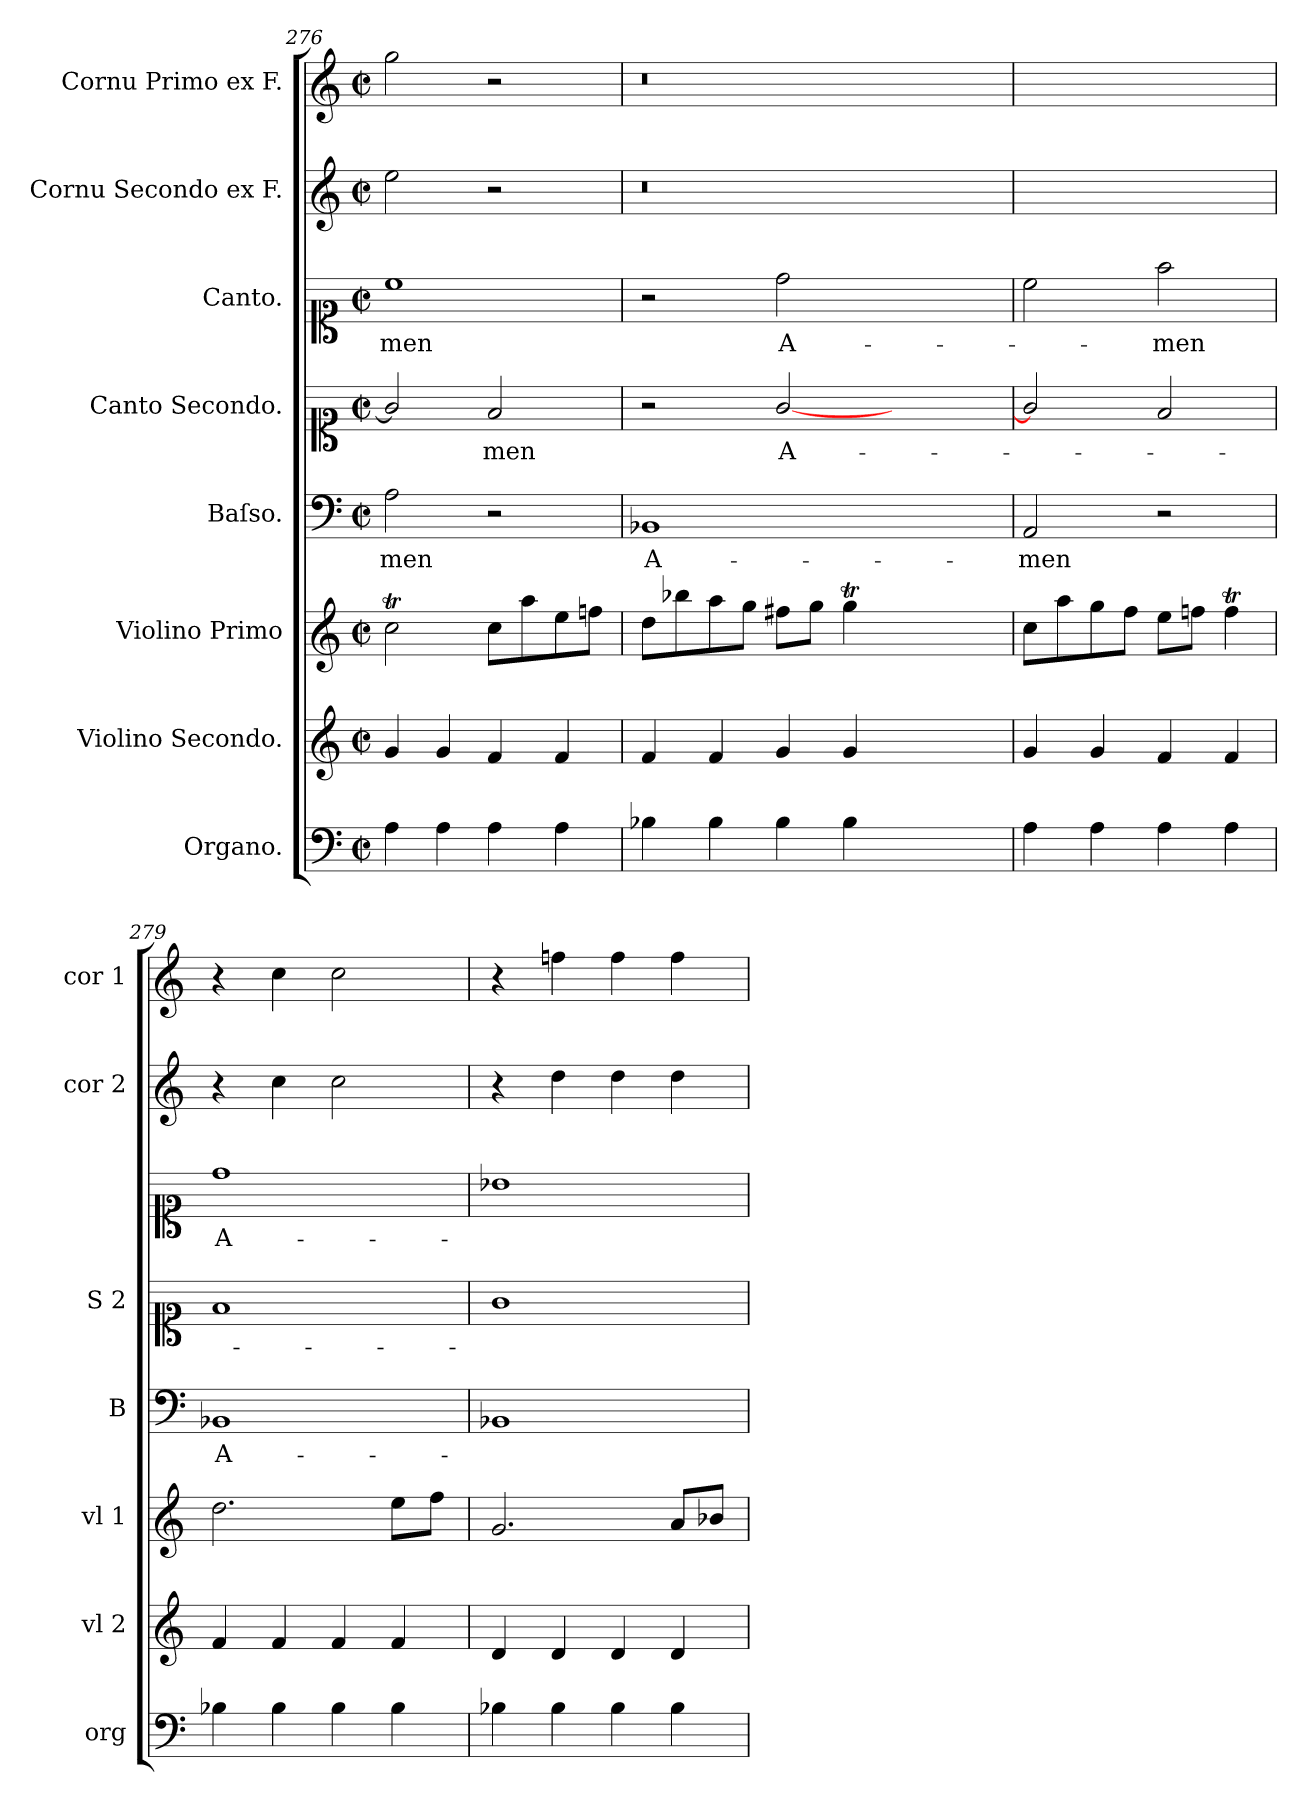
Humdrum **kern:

**kern	**kern	**kern	**kern	**text	**kern	**text	**kern	**text	**kern	**kern
*part8	*part7	*part6	*part5	*part5	*part4	*part4	*part3	*part3	*part2	*part1
*staff8	*staff7	*staff6	*staff5	*staff5	*staff4	*staff4	*staff3	*staff3	*staff2	*staff1
*I"Organo.	*I"Violino Secondo.	*I"Violino Primo	*I"Baſso.	*	*I"Canto Secondo.	*	*I"Canto.	*	*I"Cornu Secondo ex F.	*I"Cornu Primo ex F.
*I'org	*I'vl 2	*I'vl 1	*I'B	*	*I'S 2	*	*	*	*I'cor 2	*I'cor 1
*clefF4	*clefG2	*clefG2	*clefF4	*	*clefC1	*	*clefC1	*	*clefG2	*clefG2
*	*	*	*	*	*	*	*	*	*ITrd4c7	*ITrd4c7
*M2/2	*M2/2	*M2/2	*M2/2	*	*M2/2	*	*M2/2	*	*M2/2	*M2/2
*met(c|)	*met(c|)	*met(c|)	*met(c|)	*	*met(c|)	*	*met(c|)	*	*met(c|)	*met(c|)
=276	=276	=276	=276	=276	=276	=276	=276	=276	=276	=276
4A\	4g/	2ccT\	2A\	-men	2g/]	.	1cc\	-men	2a\	2cc\
4A\	4g/	.	.	.	.	.	.	.	.	.
4A\	4f/	8cc\L	2r	.	2f/	-men	.	.	2r	2r
.	.	8aa\	.	.	.	.	.	.	.	.
4A\	4f/	8ee\	.	.	.	.	.	.	.	.
.	.	8ffn\J	.	.	.	.	.	.	.	.
=277	=277	=277	=277	=277	=277	=277	=277	=277	=277	=277
4B-\	4f/	8dd\L	1BB-/	A-	2r	.	2r	.	0r	0r
.	.	8bb-\	.	.	.	.	.	.	.	.
4B-\	4f/	8aa\	.	.	.	.	.	.	.	.
.	.	8gg\J	.	.	.	.	.	.	.	.
4B-\	4g/	8ff#X\L	.	.	[2g/	A-	2dd\	A-	.	.
.	.	8gg\J	.	.	.	.	.	.	.	.
4B-\	4g/	4ggT\	.	.	.	.	.	.	.	.
1ryy	1ryy	1ryy	1ryy	.	1ryy	.	1ryy	.	.	.
=278	=278	=278	=278	=278	=278	=278	=278	=278	=278	=278
4A\	4g/	8cc\L	2AA/	-men	2g/]	.	2cc\	.	1ryy	1ryy
.	.	8aa\	.	.	.	.	.	.	.	.
4A\	4g/	8gg\	.	.	.	.	.	.	.	.
.	.	8ff\J	.	.	.	.	.	.	.	.
4A\	4f/	8ee\L	2r	.	2f/	.	2ff\	-men	.	.
.	.	8ffn\J	.	.	.	.	.	.	.	.
4A\	4f/	4ffT\	.	.	.	.	.	.	.	.
=279	=279	=279	=279	=279	=279	=279	=279	=279	=279	=279
4B-\	4f/	2.dd\	1BB-/	A-	1f/	.	1dd\	A-	4r	4r
4B-\	4f/	.	.	.	.	.	.	.	4f\	4f\
4B-\	4f/	.	.	.	.	.	.	.	2f\	2f\
4B-\	4f/	8ee\L	.	.	.	.	.	.	.	.
.	.	8ff\J	.	.	.	.	.	.	.	.
=280	=280	=280	=280	=280	=280	=280	=280	=280	=280	=280
4B-\	4d/	2.g/	1BB-/	.	1g\	.	1b-\	.	4r	4r
4B-\	4d/	.	.	.	.	.	.	.	4g\	4b-\
4B-\	4d/	.	.	.	.	.	.	.	4g\	4b-\
4B-\	4d/	8a/L	.	.	.	.	.	.	4g\	4b-\
.	.	8b-/J	.	.	.	.	.	.	.	.
=	=	=	=	=	=	=	=	=	=	=
*-	*-	*-	*-	*-	*-	*-	*-	*-	*-	*-
